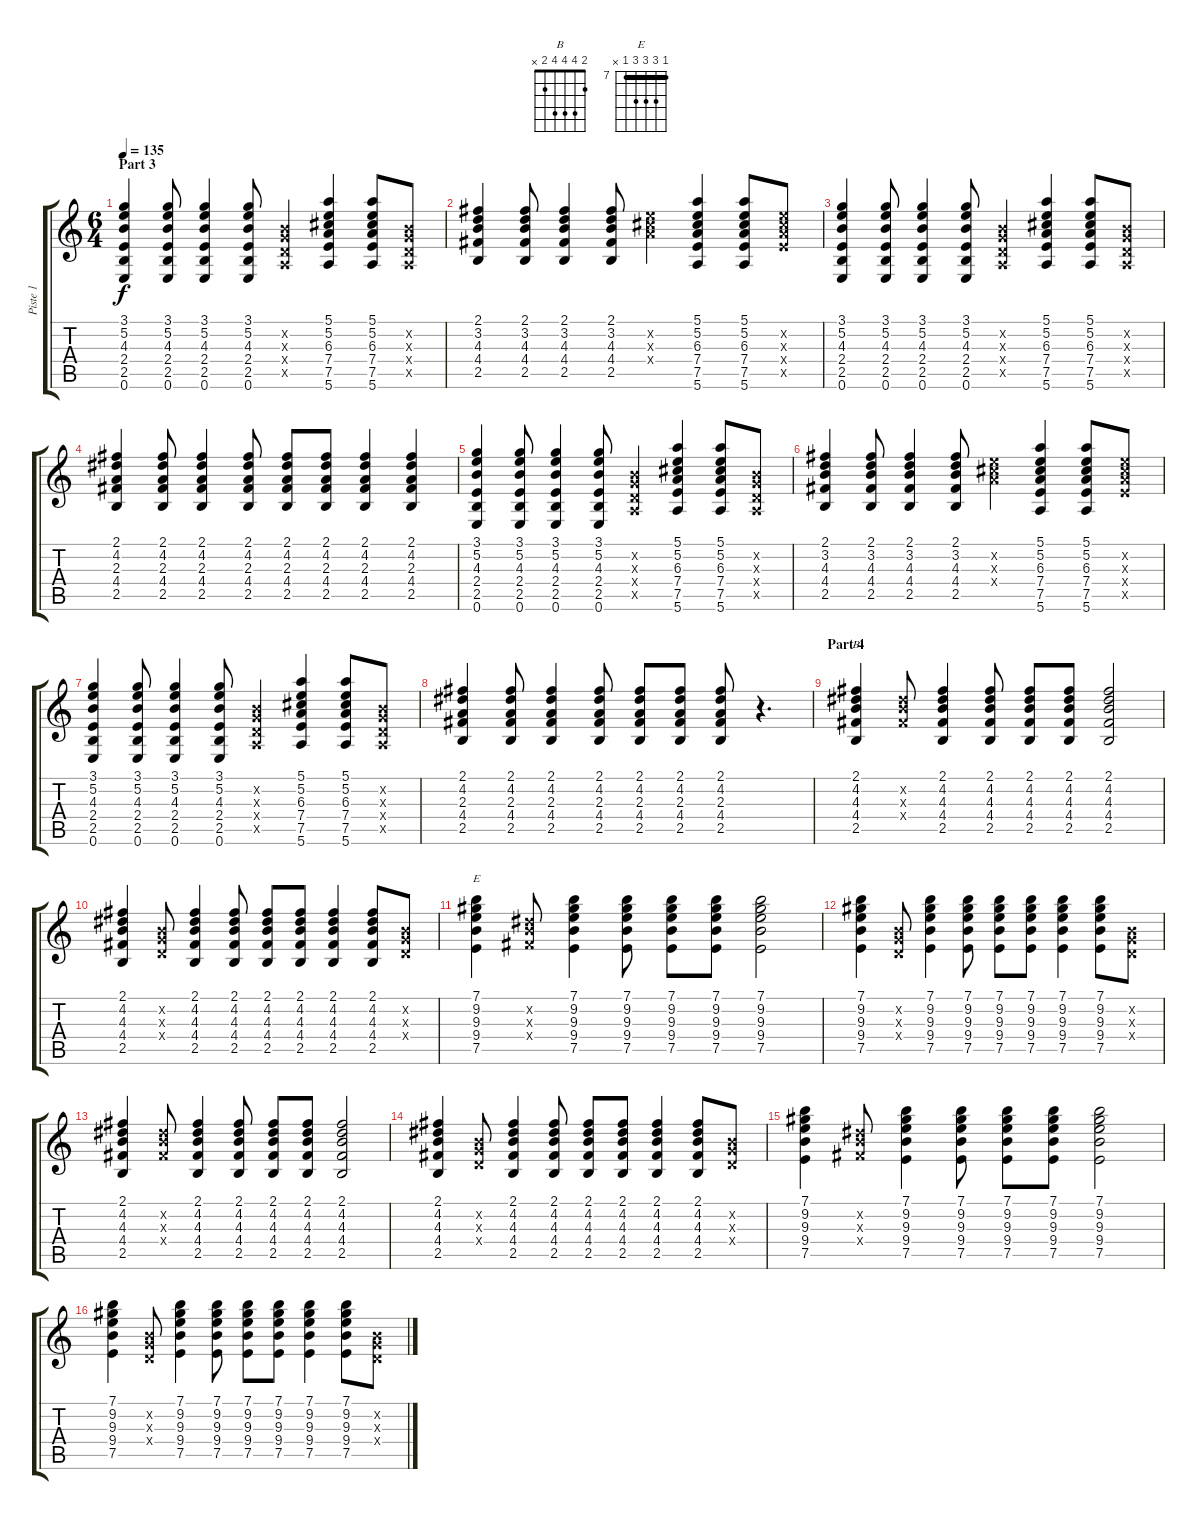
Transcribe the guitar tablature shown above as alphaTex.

\track ("Piste 1" "Piste 1") {instrument acousticguitarnylon}
\staff {score tabs}
\tuning (E4 B3 G3 D3 A2 E2) {hide}
\chord ("B" 2 4 4 4 2 x)
\chord ("E" 7 9 9 9 7 x) {firstfret 7 barre 7}
\ts (6 4)
\section ("" "Part 3")
\tempo 135
\clef g2
\ks c
(3.1 5.2 4.3 2.4 2.5 0.6).4{dy f} (3.1 5.2 4.3 2.4 2.5 0.6).8 (3.1 5.2 4.3 2.4 2.5 0.6).4 (3.1 5.2 4.3 2.4 2.5 0.6).8 (0.2{x} 0.3{x} 0.4{x} 0.5{x}).4 (5.1 5.2 6.3 7.4 7.5 5.6).4 (5.1 5.2 6.3 7.4 7.5 5.6).8 (0.2{x} 0.3{x} 0.4{x} 0.5{x}).8 |
(2.1 3.2 4.3 4.4 2.5).4 (2.1 3.2 4.3 4.4 2.5).8 (2.1 3.2 4.3 4.4 2.5).4 (2.1 3.2 4.3 4.4 2.5).8 (5.2{x} 6.3{x} 7.4{x}).4 (5.1 5.2 6.3 7.4 7.5 5.6).4 (5.1 5.2 6.3 7.4 7.5 5.6).8 (5.2{x} 6.3{x} 7.4{x} 7.5{x}).8 |
(3.1 5.2 4.3 2.4 2.5 0.6).4 (3.1 5.2 4.3 2.4 2.5 0.6).8 (3.1 5.2 4.3 2.4 2.5 0.6).4 (3.1 5.2 4.3 2.4 2.5 0.6).8 (0.2{x} 0.3{x} 0.4{x} 0.5{x}).4 (5.1 5.2 6.3 7.4 7.5 5.6).4 (5.1 5.2 6.3 7.4 7.5 5.6).8 (0.2{x} 0.3{x} 0.4{x} 0.5{x}).8 |
(2.1 4.2 2.3 4.4 2.5).4 (2.1 4.2 2.3 4.4 2.5).8 (2.1 4.2 2.3 4.4 2.5).4 (2.1 4.2 2.3 4.4 2.5).8 (2.1 4.2 2.3 4.4 2.5).8 (2.1 4.2 2.3 4.4 2.5).8 (2.1 4.2 2.3 4.4 2.5).4 (2.1 4.2 2.3 4.4 2.5).4 |
(3.1 5.2 4.3 2.4 2.5 0.6).4 (3.1 5.2 4.3 2.4 2.5 0.6).8 (3.1 5.2 4.3 2.4 2.5 0.6).4 (3.1 5.2 4.3 2.4 2.5 0.6).8 (0.2{x} 0.3{x} 0.4{x} 0.5{x}).4 (5.1 5.2 6.3 7.4 7.5 5.6).4 (5.1 5.2 6.3 7.4 7.5 5.6).8 (0.2{x} 0.3{x} 0.4{x} 0.5{x}).8 |
(2.1 3.2 4.3 4.4 2.5).4 (2.1 3.2 4.3 4.4 2.5).8 (2.1 3.2 4.3 4.4 2.5).4 (2.1 3.2 4.3 4.4 2.5).8 (5.2{x} 6.3{x} 7.4{x}).4 (5.1 5.2 6.3 7.4 7.5 5.6).4 (5.1 5.2 6.3 7.4 7.5 5.6).8 (5.2{x} 6.3{x} 7.4{x} 7.5{x}).8 |
(3.1 5.2 4.3 2.4 2.5 0.6).4 (3.1 5.2 4.3 2.4 2.5 0.6).8 (3.1 5.2 4.3 2.4 2.5 0.6).4 (3.1 5.2 4.3 2.4 2.5 0.6).8 (0.2{x} 0.3{x} 0.4{x} 0.5{x}).4 (5.1 5.2 6.3 7.4 7.5 5.6).4 (5.1 5.2 6.3 7.4 7.5 5.6).8 (0.2{x} 0.3{x} 0.4{x} 0.5{x}).8 |
(2.1 4.2 2.3 4.4 2.5).4 (2.1 4.2 2.3 4.4 2.5).8 (2.1 4.2 2.3 4.4 2.5).4 (2.1 4.2 2.3 4.4 2.5).8 (2.1 4.2 2.3 4.4 2.5).8 (2.1 4.2 2.3 4.4 2.5).8 (2.1 4.2 2.3 4.4 2.5).8 r.4{d} |
\section ("" "Part 4")
(2.1 4.2 4.3 4.4 2.5).4{ch "B"} (4.2{x} 4.3{x} 4.4{x}).8 (2.1 4.2 4.3 4.4 2.5).4 (2.1 4.2 4.3 4.4 2.5).8 (2.1 4.2 4.3 4.4 2.5).8 (2.1 4.2 4.3 4.4 2.5).8 (2.1 4.2 4.3 4.4 2.5).2 |
(2.1 4.2 4.3 4.4 2.5).4 (0.2{x} 0.3{x} 0.4{x}).8 (2.1 4.2 4.3 4.4 2.5).4 (2.1 4.2 4.3 4.4 2.5).8 (2.1 4.2 4.3 4.4 2.5).8 (2.1 4.2 4.3 4.4 2.5).8 (2.1 4.2 4.3 4.4 2.5).4 (2.1 4.2 4.3 4.4 2.5).8 (0.2{x} 0.3{x} 0.4{x}).8 |
(7.1 9.2 9.3 9.4 7.5).4{ch "E"} (4.2{x} 4.3{x} 4.4{x}).8 (7.1 9.2 9.3 9.4 7.5).4 (7.1 9.2 9.3 9.4 7.5).8 (7.1 9.2 9.3 9.4 7.5).8 (7.1 9.2 9.3 9.4 7.5).8 (7.1 9.2 9.3 9.4 7.5).2 |
(7.1 9.2 9.3 9.4 7.5).4 (0.2{x} 0.3{x} 0.4{x}).8 (7.1 9.2 9.3 9.4 7.5).4 (7.1 9.2 9.3 9.4 7.5).8 (7.1 9.2 9.3 9.4 7.5).8 (7.1 9.2 9.3 9.4 7.5).8 (7.1 9.2 9.3 9.4 7.5).4 (7.1 9.2 9.3 9.4 7.5).8 (0.2{x} 0.3{x} 0.4{x}).8 |
(2.1 4.2 4.3 4.4 2.5).4 (4.2{x} 4.3{x} 4.4{x}).8 (2.1 4.2 4.3 4.4 2.5).4 (2.1 4.2 4.3 4.4 2.5).8 (2.1 4.2 4.3 4.4 2.5).8 (2.1 4.2 4.3 4.4 2.5).8 (2.1 4.2 4.3 4.4 2.5).2 |
(2.1 4.2 4.3 4.4 2.5).4 (0.2{x} 0.3{x} 0.4{x}).8 (2.1 4.2 4.3 4.4 2.5).4 (2.1 4.2 4.3 4.4 2.5).8 (2.1 4.2 4.3 4.4 2.5).8 (2.1 4.2 4.3 4.4 2.5).8 (2.1 4.2 4.3 4.4 2.5).4 (2.1 4.2 4.3 4.4 2.5).8 (0.2{x} 0.3{x} 0.4{x}).8 |
(7.1 9.2 9.3 9.4 7.5).4 (4.2{x} 4.3{x} 4.4{x}).8 (7.1 9.2 9.3 9.4 7.5).4 (7.1 9.2 9.3 9.4 7.5).8 (7.1 9.2 9.3 9.4 7.5).8 (7.1 9.2 9.3 9.4 7.5).8 (7.1 9.2 9.3 9.4 7.5).2 |
(7.1 9.2 9.3 9.4 7.5).4 (0.2{x} 0.3{x} 0.4{x}).8 (7.1 9.2 9.3 9.4 7.5).4 (7.1 9.2 9.3 9.4 7.5).8 (7.1 9.2 9.3 9.4 7.5).8 (7.1 9.2 9.3 9.4 7.5).8 (7.1 9.2 9.3 9.4 7.5).4 (7.1 9.2 9.3 9.4 7.5).8 (0.2{x} 0.3{x} 0.4{x}).8
